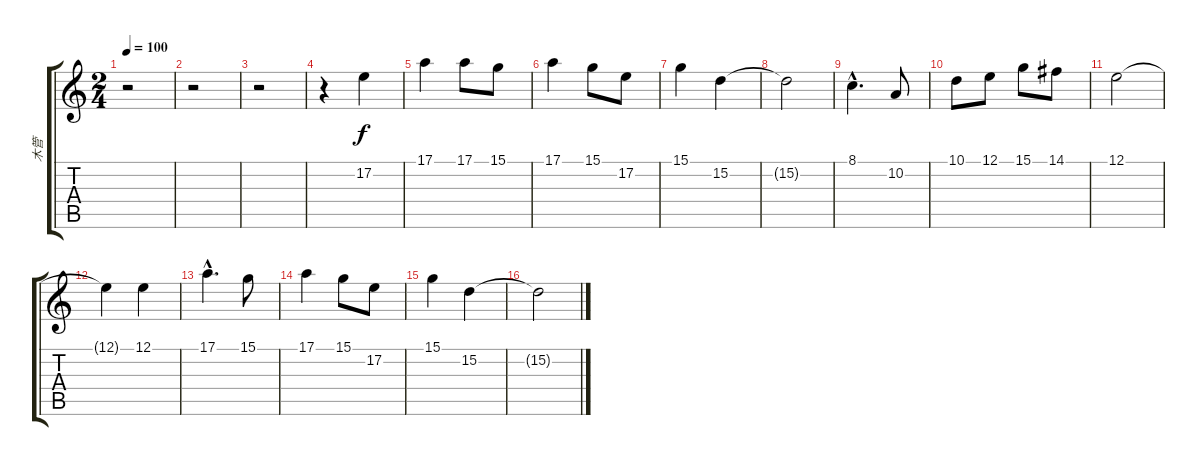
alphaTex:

\track ("木管" "木管") {instrument panflute}
\staff {score tabs}
\tuning (E4 B3 G3 D3 A2 E2) {hide}
\ts (2 4)
\tempo 100
\clef g2
\ks c
r.2{dy f} |
r.2 |
r.2 |
r.4 17.2.4 |
17.1.4 17.1.8 15.1.8 |
17.1.4 15.1.8 17.2.8 |
15.1.4 15.2.4 |
15.2{t}.2 |
8.1{hac}.4{d} 10.2.8 |
10.1.8 12.1.8 15.1.8 14.1.8 |
12.1.2 |
12.1{t}.4 12.1.4 |
17.1{hac}.4{d} 15.1.8 |
17.1.4 15.1.8 17.2.8 |
15.1.4 15.2.4 |
15.2{t}.2
